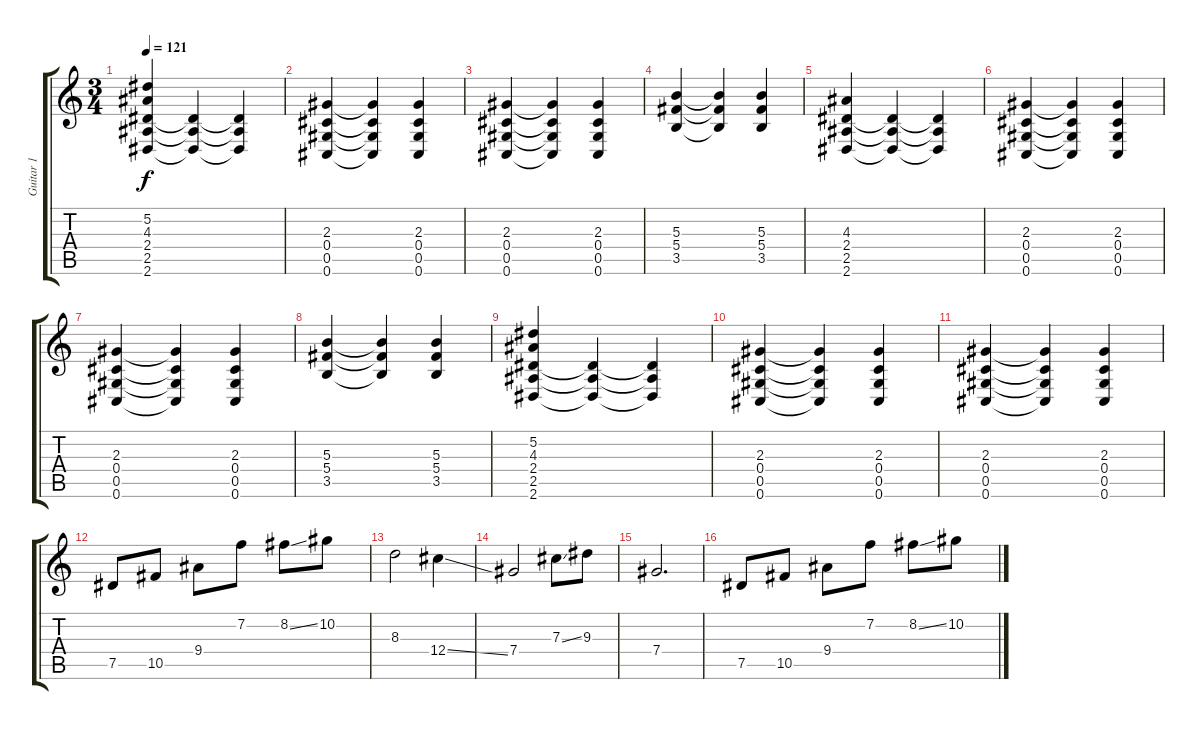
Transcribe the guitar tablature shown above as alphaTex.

\track ("Guitar 1" "Guitar 1") {instrument distortionguitar}
\staff {score tabs}
\tuning (Eb4 Bb3 Gb3 Db3 Ab2 Db2) {hide}
\ts (3 4)
\tempo 121
\clef g2
\ks c
(5.2 4.3 2.4 2.5 2.6).4{dy f} (2.4{t} 2.5{t} 2.6{t}).4 (2.4{t} 2.5{t} 2.6{t}).4 |
(2.3 0.4 0.5 0.6).4 (2.3{t} 0.4{t} 0.5{t} 0.6{t}).4 (2.3 0.4 0.5 0.6).4 |
(2.3 0.4 0.5 0.6).4 (2.3{t} 0.4{t} 0.5{t} 0.6{t}).4 (2.3 0.4 0.5 0.6).4 |
(5.3 5.4 3.5).4 (5.3{t} 5.4{t} 3.5{t}).4 (5.3 5.4 3.5).4 |
(4.3 2.4 2.5 2.6).4 (2.4{t} 2.5{t} 2.6{t}).4 (2.4{t} 2.5{t} 2.6{t}).4 |
(2.3 0.4 0.5 0.6).4 (2.3{t} 0.4{t} 0.5{t} 0.6{t}).4 (2.3 0.4 0.5 0.6).4 |
(2.3 0.4 0.5 0.6).4 (2.3{t} 0.4{t} 0.5{t} 0.6{t}).4 (2.3 0.4 0.5 0.6).4 |
(5.3 5.4 3.5).4 (5.3{t} 5.4{t} 3.5{t}).4 (5.3 5.4 3.5).4 |
(5.2 4.3 2.4 2.5 2.6).4 (2.4{t} 2.5{t} 2.6{t}).4 (2.4{t} 2.5{t} 2.6{t}).4 |
(2.3 0.4 0.5 0.6).4 (2.3{t} 0.4{t} 0.5{t} 0.6{t}).4 (2.3 0.4 0.5 0.6).4 |
(2.3 0.4 0.5 0.6).4 (2.3{t} 0.4{t} 0.5{t} 0.6{t}).4 (2.3 0.4 0.5 0.6).4 |
7.5.8 10.5.8 9.4.8 7.2.8 8.2{ss}.8 10.2.8 |
8.3.2 12.4{ss}.4 |
7.4.2 7.3{ss}.8 9.3.8 |
7.4.2{d} |
7.5.8 10.5.8 9.4.8 7.2.8 8.2{ss}.8 10.2.8
